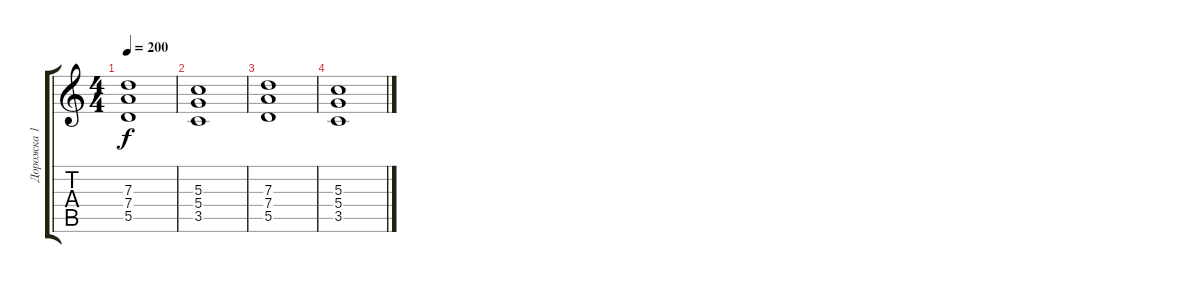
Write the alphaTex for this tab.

\track ("Дорожка 1" "Дорожка 1") {instrument overdrivenguitar}
\staff {score tabs}
\tuning (E4 B3 G3 D3 A2 E2) {hide}
\ts (4 4)
\tempo 200
\clef g2
\ks c
(7.3 7.4 5.5).1{dy f} |
(5.3 5.4 3.5).1 |
(7.3 7.4 5.5).1 |
(5.3 5.4 3.5).1
